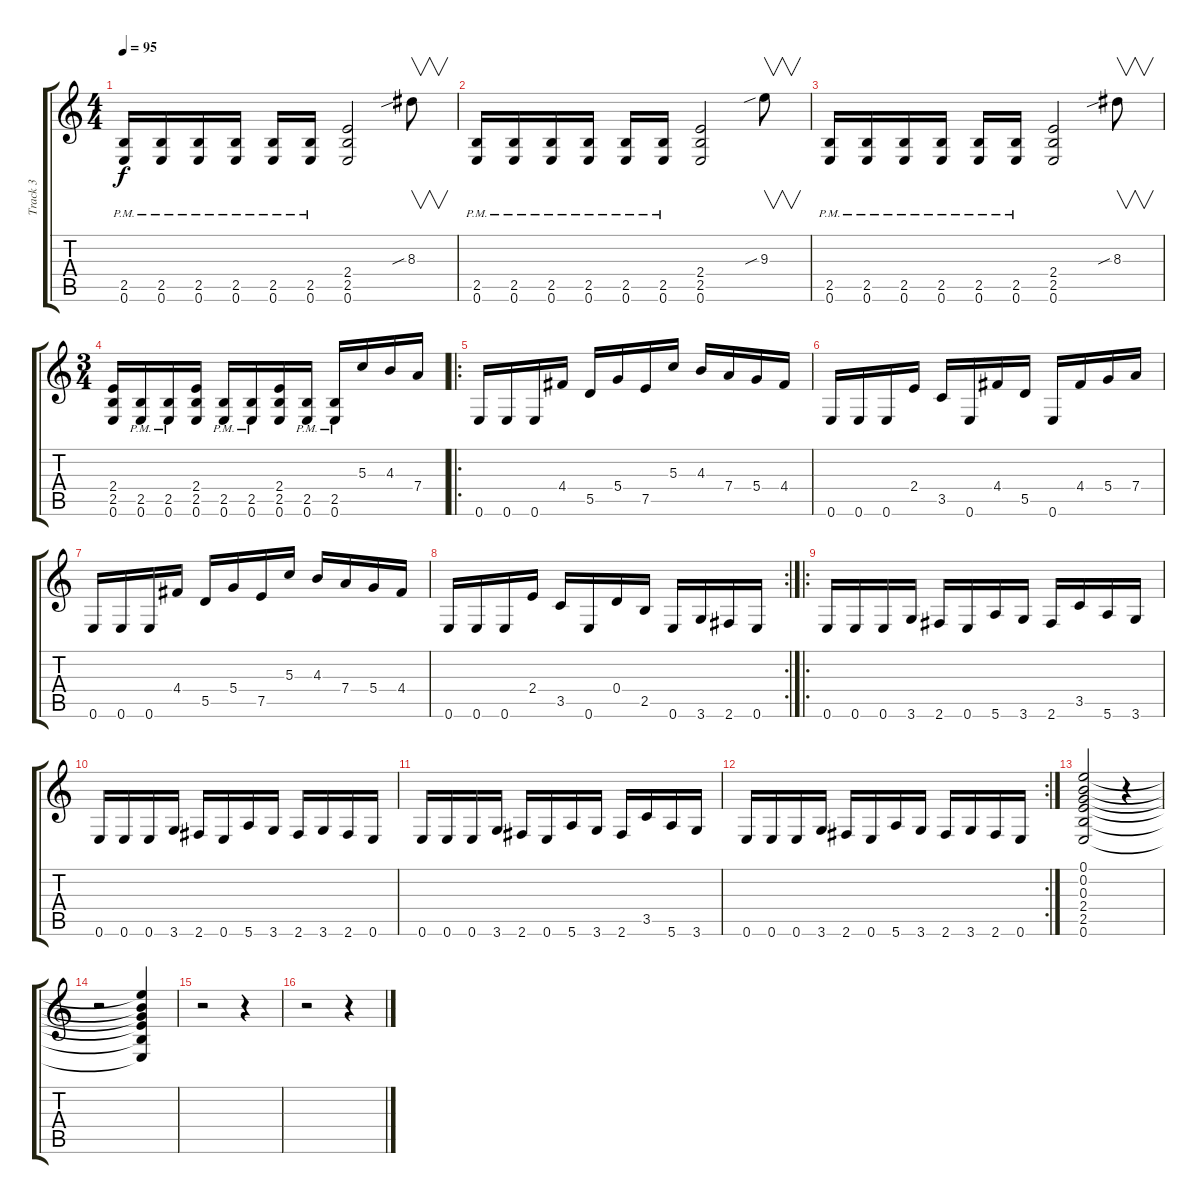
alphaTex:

\track ("Track 3" "Track 3") {instrument overdrivenguitar}
\staff {score tabs}
\tuning (E4 B3 G3 D3 A2 E2) {hide}
\ts (4 4)
\tempo 95
\clef g2
\ks c
(2.5{pm} 0.6{pm}).16{dy f} (2.5{pm} 0.6{pm}).16 (2.5{pm} 0.6{pm}).16 (2.5{pm} 0.6{pm}).16 (2.5{pm} 0.6{pm}).16 (2.5{pm} 0.6{pm}).16 (2.4 2.5 0.6).2 8.3{sib}.8{v} |
(2.5{pm} 0.6{pm}).16 (2.5{pm} 0.6{pm}).16 (2.5{pm} 0.6{pm}).16 (2.5{pm} 0.6{pm}).16 (2.5{pm} 0.6{pm}).16 (2.5{pm} 0.6{pm}).16 (2.4 2.5 0.6).2 9.3{sib}.8{v} |
(2.5{pm} 0.6{pm}).16 (2.5{pm} 0.6{pm}).16 (2.5{pm} 0.6{pm}).16 (2.5{pm} 0.6{pm}).16 (2.5{pm} 0.6{pm}).16 (2.5{pm} 0.6{pm}).16 (2.4 2.5 0.6).2 8.3{sib}.8{v} |
\ts (3 4)
(2.4 2.5 0.6).16 (2.5{pm} 0.6{pm}).16 (2.5{pm} 0.6{pm}).16 (2.4 2.5 0.6).16 (2.5{pm} 0.6{pm}).16 (2.5{pm} 0.6{pm}).16 (2.4 2.5 0.6).16 (2.5{pm} 0.6{pm}).16 (2.5{pm} 0.6).16 5.3.16 4.3.16 7.4.16 |
\ro
0.6.16 0.6.16 0.6.16 4.4.16 5.5.16 5.4.16 7.5.16 5.3.16 4.3.16 7.4.16 5.4.16 4.4.16 |
0.6.16 0.6.16 0.6.16 2.4.16 3.5.16 0.6.16 4.4.16 5.5.16 0.6.16 4.4.16 5.4.16 7.4.16 |
0.6.16 0.6.16 0.6.16 4.4.16 5.5.16 5.4.16 7.5.16 5.3.16 4.3.16 7.4.16 5.4.16 4.4.16 |
\rc 2
0.6.16 0.6.16 0.6.16 2.4.16 3.5.16 0.6.16 0.4.16 2.5.16 0.6.16 3.6.16 2.6.16 0.6.16 |
\ro
0.6.16 0.6.16 0.6.16 3.6.16 2.6.16 0.6.16 5.6.16 3.6.16 2.6.16 3.5.16 5.6.16 3.6.16 |
0.6.16 0.6.16 0.6.16 3.6.16 2.6.16 0.6.16 5.6.16 3.6.16 2.6.16 3.6.16 2.6.16 0.6.16 |
0.6.16 0.6.16 0.6.16 3.6.16 2.6.16 0.6.16 5.6.16 3.6.16 2.6.16 3.5.16 5.6.16 3.6.16 |
\rc 2
0.6.16 0.6.16 0.6.16 3.6.16 2.6.16 0.6.16 5.6.16 3.6.16 2.6.16 3.6.16 2.6.16 0.6.16 |
(0.1 0.2 0.3 2.4 2.5 0.6).2 r.4 |
r.2 (0.1{t} 0.2{t} 0.3{t} 2.4{t} 2.5{t} 0.6{t}).4 |
r.2 r.4 |
r.2 r.4
